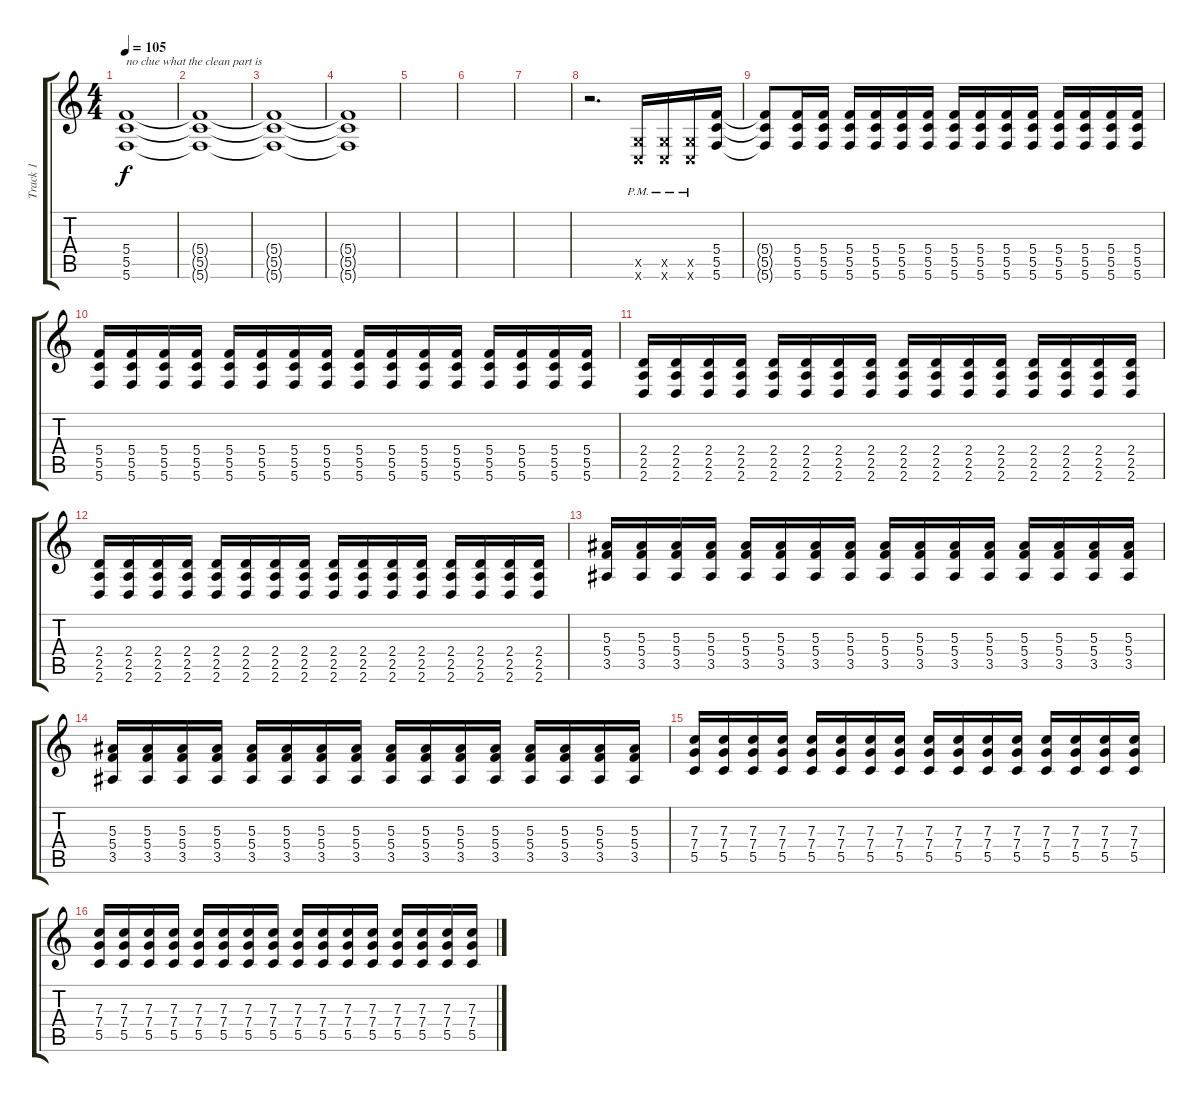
\track ("Track 1" "Track 1") {instrument overdrivenguitar}
\staff {score tabs}
\tuning (D4 A3 F3 C3 G2 C2) {hide}
\ts (4 4)
\tempo 105
\clef g2
\ks c
(5.4 5.5 5.6).1{txt "no clue what the clean part is" dy f} |
(5.4{t} 5.5{t} 5.6{t}).1 |
(5.4{t} 5.5{t} 5.6{t}).1 |
(5.4{t} 5.5{t} 5.6{t}).1 |
|
|
|
r.2{d} (0.5{pm x} 0.6{pm x}).16 (0.5{pm x} 0.6{pm x}).16 (0.5{pm x} 0.6{pm x}).16 (5.4 5.5 5.6).16 |
(5.4{t} 5.5{t} 5.6{t}).8 (5.4 5.5 5.6).16 (5.4 5.5 5.6).16 (5.4 5.5 5.6).16 (5.4 5.5 5.6).16 (5.4 5.5 5.6).16 (5.4 5.5 5.6).16 (5.4 5.5 5.6).16 (5.4 5.5 5.6).16 (5.4 5.5 5.6).16 (5.4 5.5 5.6).16 (5.4 5.5 5.6).16 (5.4 5.5 5.6).16 (5.4 5.5 5.6).16 (5.4 5.5 5.6).16 |
(5.4 5.5 5.6).16 (5.4 5.5 5.6).16 (5.4 5.5 5.6).16 (5.4 5.5 5.6).16 (5.4 5.5 5.6).16 (5.4 5.5 5.6).16 (5.4 5.5 5.6).16 (5.4 5.5 5.6).16 (5.4 5.5 5.6).16 (5.4 5.5 5.6).16 (5.4 5.5 5.6).16 (5.4 5.5 5.6).16 (5.4 5.5 5.6).16 (5.4 5.5 5.6).16 (5.4 5.5 5.6).16 (5.4 5.5 5.6).16 |
(2.4 2.5 2.6).16 (2.4 2.5 2.6).16 (2.4 2.5 2.6).16 (2.4 2.5 2.6).16 (2.4 2.5 2.6).16 (2.4 2.5 2.6).16 (2.4 2.5 2.6).16 (2.4 2.5 2.6).16 (2.4 2.5 2.6).16 (2.4 2.5 2.6).16 (2.4 2.5 2.6).16 (2.4 2.5 2.6).16 (2.4 2.5 2.6).16 (2.4 2.5 2.6).16 (2.4 2.5 2.6).16 (2.4 2.5 2.6).16 |
(2.4 2.5 2.6).16 (2.4 2.5 2.6).16 (2.4 2.5 2.6).16 (2.4 2.5 2.6).16 (2.4 2.5 2.6).16 (2.4 2.5 2.6).16 (2.4 2.5 2.6).16 (2.4 2.5 2.6).16 (2.4 2.5 2.6).16 (2.4 2.5 2.6).16 (2.4 2.5 2.6).16 (2.4 2.5 2.6).16 (2.4 2.5 2.6).16 (2.4 2.5 2.6).16 (2.4 2.5 2.6).16 (2.4 2.5 2.6).16 |
(5.3 5.4 3.5).16 (5.3 5.4 3.5).16 (5.3 5.4 3.5).16 (5.3 5.4 3.5).16 (5.3 5.4 3.5).16 (5.3 5.4 3.5).16 (5.3 5.4 3.5).16 (5.3 5.4 3.5).16 (5.3 5.4 3.5).16 (5.3 5.4 3.5).16 (5.3 5.4 3.5).16 (5.3 5.4 3.5).16 (5.3 5.4 3.5).16 (5.3 5.4 3.5).16 (5.3 5.4 3.5).16 (5.3 5.4 3.5).16 |
(5.3 5.4 3.5).16 (5.3 5.4 3.5).16 (5.3 5.4 3.5).16 (5.3 5.4 3.5).16 (5.3 5.4 3.5).16 (5.3 5.4 3.5).16 (5.3 5.4 3.5).16 (5.3 5.4 3.5).16 (5.3 5.4 3.5).16 (5.3 5.4 3.5).16 (5.3 5.4 3.5).16 (5.3 5.4 3.5).16 (5.3 5.4 3.5).16 (5.3 5.4 3.5).16 (5.3 5.4 3.5).16 (5.3 5.4 3.5).16 |
(7.3 7.4 5.5).16 (7.3 7.4 5.5).16 (7.3 7.4 5.5).16 (7.3 7.4 5.5).16 (7.3 7.4 5.5).16 (7.3 7.4 5.5).16 (7.3 7.4 5.5).16 (7.3 7.4 5.5).16 (7.3 7.4 5.5).16 (7.3 7.4 5.5).16 (7.3 7.4 5.5).16 (7.3 7.4 5.5).16 (7.3 7.4 5.5).16 (7.3 7.4 5.5).16 (7.3 7.4 5.5).16 (7.3 7.4 5.5).16 |
(7.3 7.4 5.5).16 (7.3 7.4 5.5).16 (7.3 7.4 5.5).16 (7.3 7.4 5.5).16 (7.3 7.4 5.5).16 (7.3 7.4 5.5).16 (7.3 7.4 5.5).16 (7.3 7.4 5.5).16 (7.3 7.4 5.5).16 (7.3 7.4 5.5).16 (7.3 7.4 5.5).16 (7.3 7.4 5.5).16 (7.3 7.4 5.5).16 (7.3 7.4 5.5).16 (7.3 7.4 5.5).16 (7.3 7.4 5.5).16
